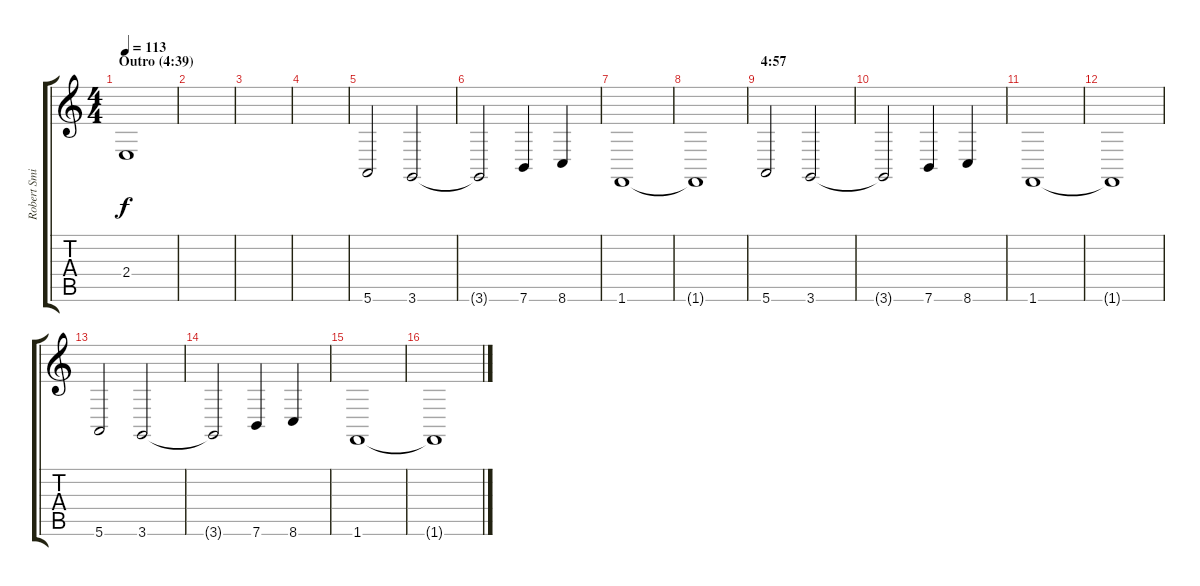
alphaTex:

\track ("Robert Smith (piano)" "Robert Smi") {instrument acousticgrandpiano}
\staff {score tabs}
\tuning (E4 B3 G3 D3 A2 E2) {hide}
\ts (4 4)
\section ("" "Outro (4:39)")
\tempo 113
\clef g2
\ks c
2.4.1{dy f} |
|
|
|
5.6.2 3.6.2 |
3.6{t}.2 7.6.4 8.6.4 |
1.6.1 |
1.6{t}.1 |
\section ("" "4:57")
5.6.2 3.6.2 |
3.6{t}.2 7.6.4 8.6.4 |
1.6.1 |
1.6{t}.1 |
5.6.2 3.6.2 |
3.6{t}.2 7.6.4 8.6.4 |
1.6.1 |
1.6{t}.1
